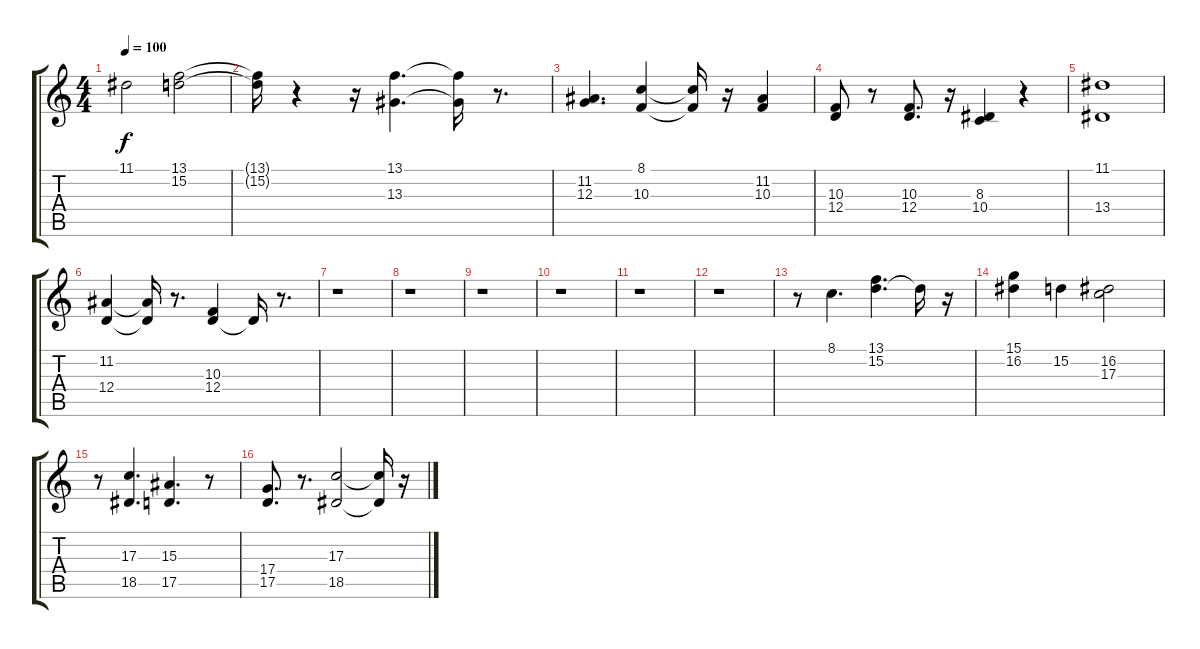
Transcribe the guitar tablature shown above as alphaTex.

\track "" {instrument piccolo}
\staff {score tabs}
\tuning (E4 B3 G3 D3 A2 E2) {hide}
\ts (4 4)
\tempo 100
\clef g2
\ks c
11.1.2{dy f} (13.1 15.2).2 |
(13.1{t} 15.2{t}).16 r.4 r.16 (13.1 13.3).4{d} (13.1{t} 13.3{t}).16 r.8{d} |
(11.2 12.3).4{d} (8.1 10.3).4 (8.1{t} 10.3{t}).16 r.16 (11.2 10.3).4 |
(10.3 12.4).8 r.8 (10.3 12.4).8{d} r.16 (8.3 10.4).4 r.4 |
(11.1 13.4).1 |
(11.2 12.4).4 (11.2{t} 12.4{t}).16 r.8{d} (10.3 12.4).4 12.4{t}.16 r.8{d} |
r.1 |
r.1 |
r.1 |
r.1 |
r.1 |
r.1 |
r.8 8.1.4{d} (13.1 15.2).4{d} 15.2{t}.16 r.16 |
(15.1 16.2).4 15.2.4 (16.2 17.3).2 |
r.8 (17.3 18.5).4{d} (15.3 17.5).4{d} r.8 |
(17.4 17.5).8{d} r.8{d} (17.3 18.5).2 (17.3{t} 18.5{t}).16 r.16
